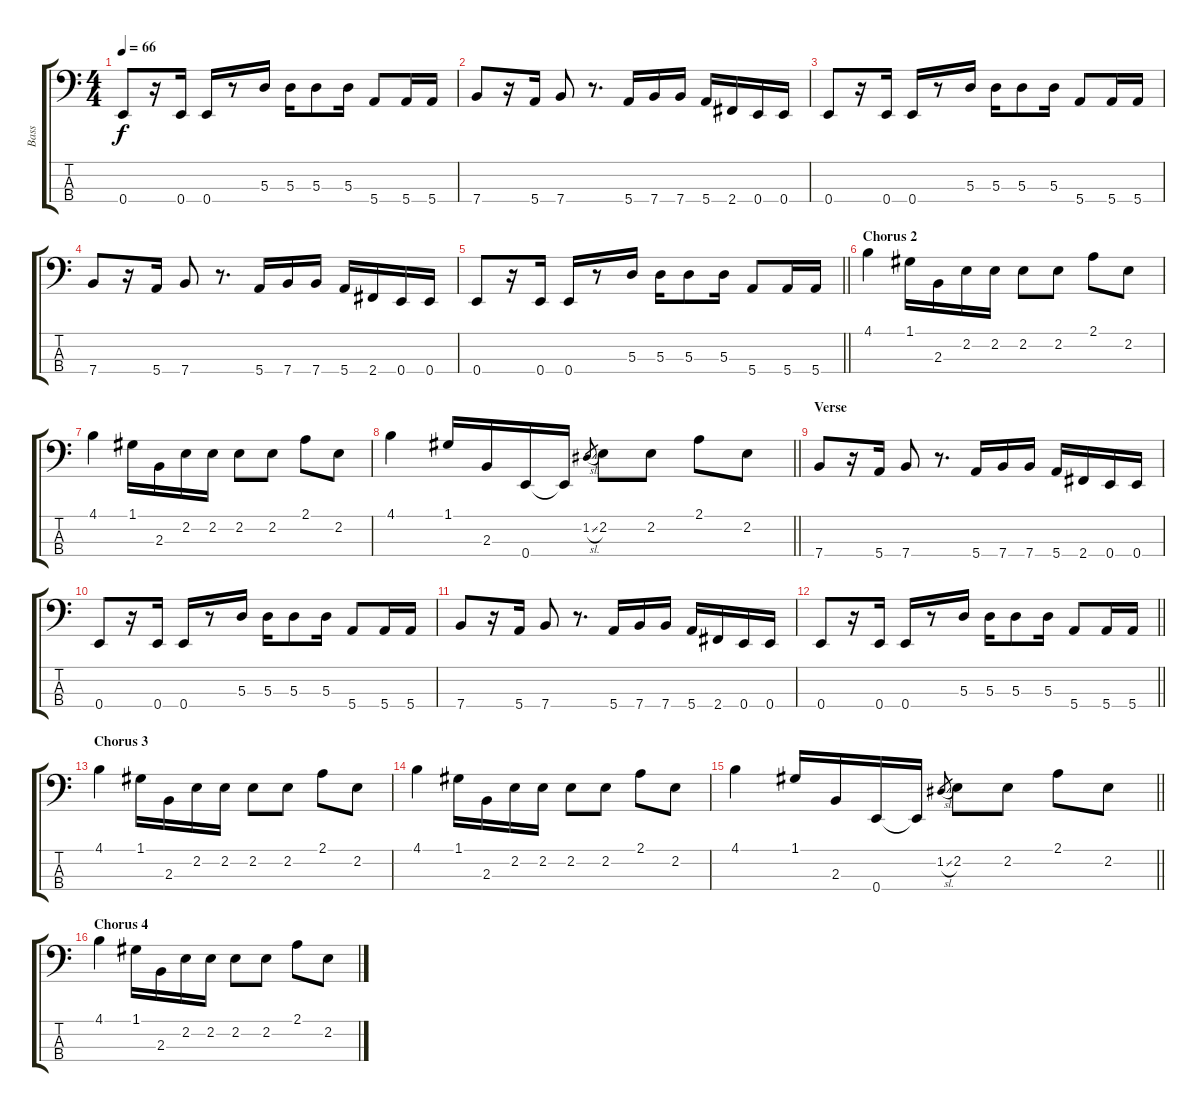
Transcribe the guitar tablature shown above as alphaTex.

\track ("Bass" "Bass") {instrument electricbassfinger}
\staff {score tabs}
\tuning (G2 D2 A1 E1) {hide}
\ts (4 4)
\tempo 66
\clef f4
\ks c
0.4.8{dy f} r.16 0.4.16 0.4.16 r.8 5.3.16 5.3.16 5.3.8 5.3.16 5.4.8 5.4.16 5.4.16 |
7.4.8 r.16 5.4.16 7.4.8 r.8{d} 5.4.16 7.4.16 7.4.16 5.4.16 2.4.16 0.4.16 0.4.16 |
0.4.8 r.16 0.4.16 0.4.16 r.8 5.3.16 5.3.16 5.3.8 5.3.16 5.4.8 5.4.16 5.4.16 |
7.4.8 r.16 5.4.16 7.4.8 r.8{d} 5.4.16 7.4.16 7.4.16 5.4.16 2.4.16 0.4.16 0.4.16 |
\barLineRight lightlight
0.4.8 r.16 0.4.16 0.4.16 r.8 5.3.16 5.3.16 5.3.8 5.3.16 5.4.8 5.4.16 5.4.16 |
\section ("" "Chorus 2")
4.1.4 1.1.16 2.3.16 2.2.16 2.2.16 2.2.8 2.2.8 2.1.8 2.2.8 |
4.1.4 1.1.16 2.3.16 2.2.16 2.2.16 2.2.8 2.2.8 2.1.8 2.2.8 |
\barLineRight lightlight
4.1.4 1.1.16 2.3.16 0.4.16 0.4{t}.16 1.2{sl}.8{gr} 2.2.8 2.2.8 2.1.8 2.2.8 |
\section ("" "Verse")
7.4.8 r.16 5.4.16 7.4.8 r.8{d} 5.4.16 7.4.16 7.4.16 5.4.16 2.4.16 0.4.16 0.4.16 |
0.4.8 r.16 0.4.16 0.4.16 r.8 5.3.16 5.3.16 5.3.8 5.3.16 5.4.8 5.4.16 5.4.16 |
7.4.8 r.16 5.4.16 7.4.8 r.8{d} 5.4.16 7.4.16 7.4.16 5.4.16 2.4.16 0.4.16 0.4.16 |
\barLineRight lightlight
0.4.8 r.16 0.4.16 0.4.16 r.8 5.3.16 5.3.16 5.3.8 5.3.16 5.4.8 5.4.16 5.4.16 |
\section ("" "Chorus 3")
4.1.4 1.1.16 2.3.16 2.2.16 2.2.16 2.2.8 2.2.8 2.1.8 2.2.8 |
4.1.4 1.1.16 2.3.16 2.2.16 2.2.16 2.2.8 2.2.8 2.1.8 2.2.8 |
\barLineRight lightlight
4.1.4 1.1.16 2.3.16 0.4.16 0.4{t}.16 1.2{sl}.8{gr} 2.2.8 2.2.8 2.1.8 2.2.8 |
\section ("" "Chorus 4")
4.1.4 1.1.16 2.3.16 2.2.16 2.2.16 2.2.8 2.2.8 2.1.8 2.2.8
